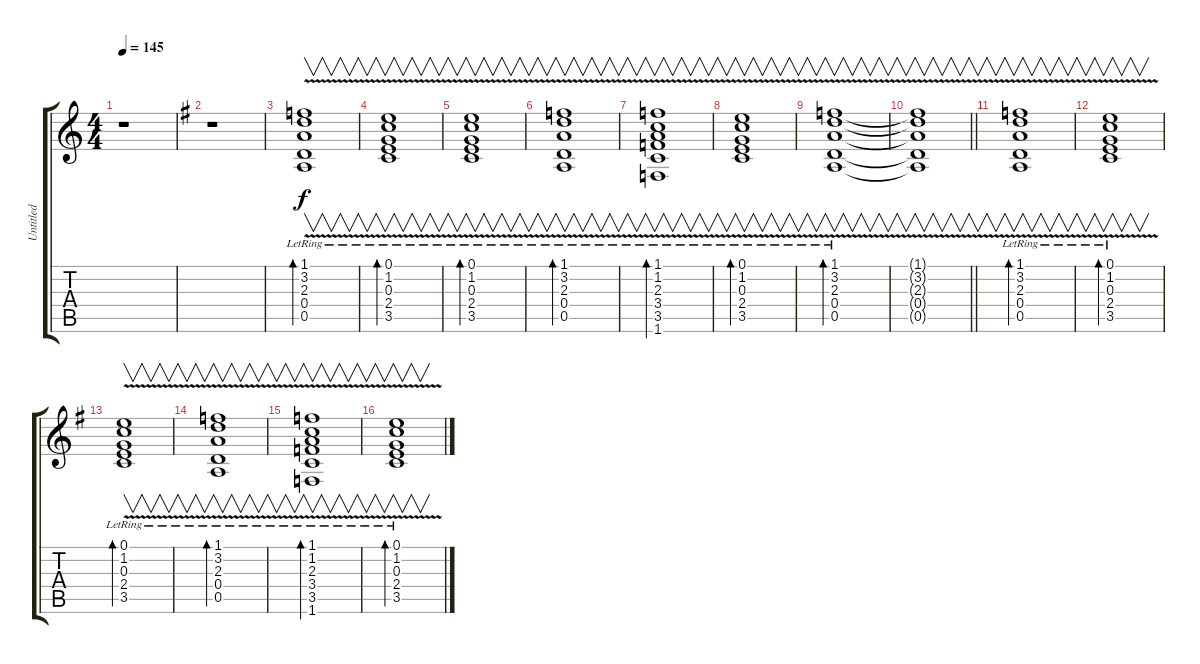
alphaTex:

\track ("Untitled" "Untitled") {instrument electricguitarjazz}
\staff {score tabs}
\tuning (E4 B3 G3 D3 A2 E2) {hide}
\ts (4 4)
\tempo 145
\clef g2
\ks c
r.1{dy f} |
\ks g
r.1 |
(1.1{v} 3.2{v lr} 2.3{v lr} 0.4{v lr} 0.5{v lr}).1{v bd 30} |
(0.1{v lr} 1.2{v} 0.3{v lr} 2.4{v lr} 3.5{v lr}).1{v bd 30} |
(0.1{v} 1.2{v lr} 0.3{v lr} 2.4{v lr} 3.5{v lr}).1{v bd 30} |
(1.1{v} 3.2{v lr} 2.3{v lr} 0.4{v lr} 0.5{v lr}).1{v bd 30} |
(1.1{v lr} 1.2{v lr} 2.3{v} 3.4{v lr} 3.5{v lr} 1.6{v lr}).1{v bd 30} |
(0.1{v lr} 1.2{v lr} 0.3{v lr} 2.4{v} 3.5{v lr}).1{v bd 30} |
(1.1{v lr} 3.2{v lr} 2.3{v lr} 0.4{v lr} 0.5{v lr}).1{v bd 30} |
\barLineRight lightlight
(1.1{t} 3.2{t} 2.3{t} 0.4{t} 0.5{t}).1{v} |
(1.1{v} 3.2{v lr} 2.3{v lr} 0.4{v lr} 0.5{v lr}).1{v bd 30} |
(0.1{v lr} 1.2{v} 0.3{v lr} 2.4{v lr} 3.5{v lr}).1{v bd 30} |
(0.1{v} 1.2{v lr} 0.3{v lr} 2.4{v lr} 3.5{v lr}).1{v bd 30} |
(1.1{v} 3.2{v lr} 2.3{v lr} 0.4{v lr} 0.5{v lr}).1{v bd 30} |
(1.1{v lr} 1.2{v lr} 2.3{v} 3.4{v lr} 3.5{v lr} 1.6{v lr}).1{v bd 30} |
(0.1{v lr} 1.2{v lr} 0.3{v lr} 2.4{v} 3.5{v lr}).1{v bd 30}
